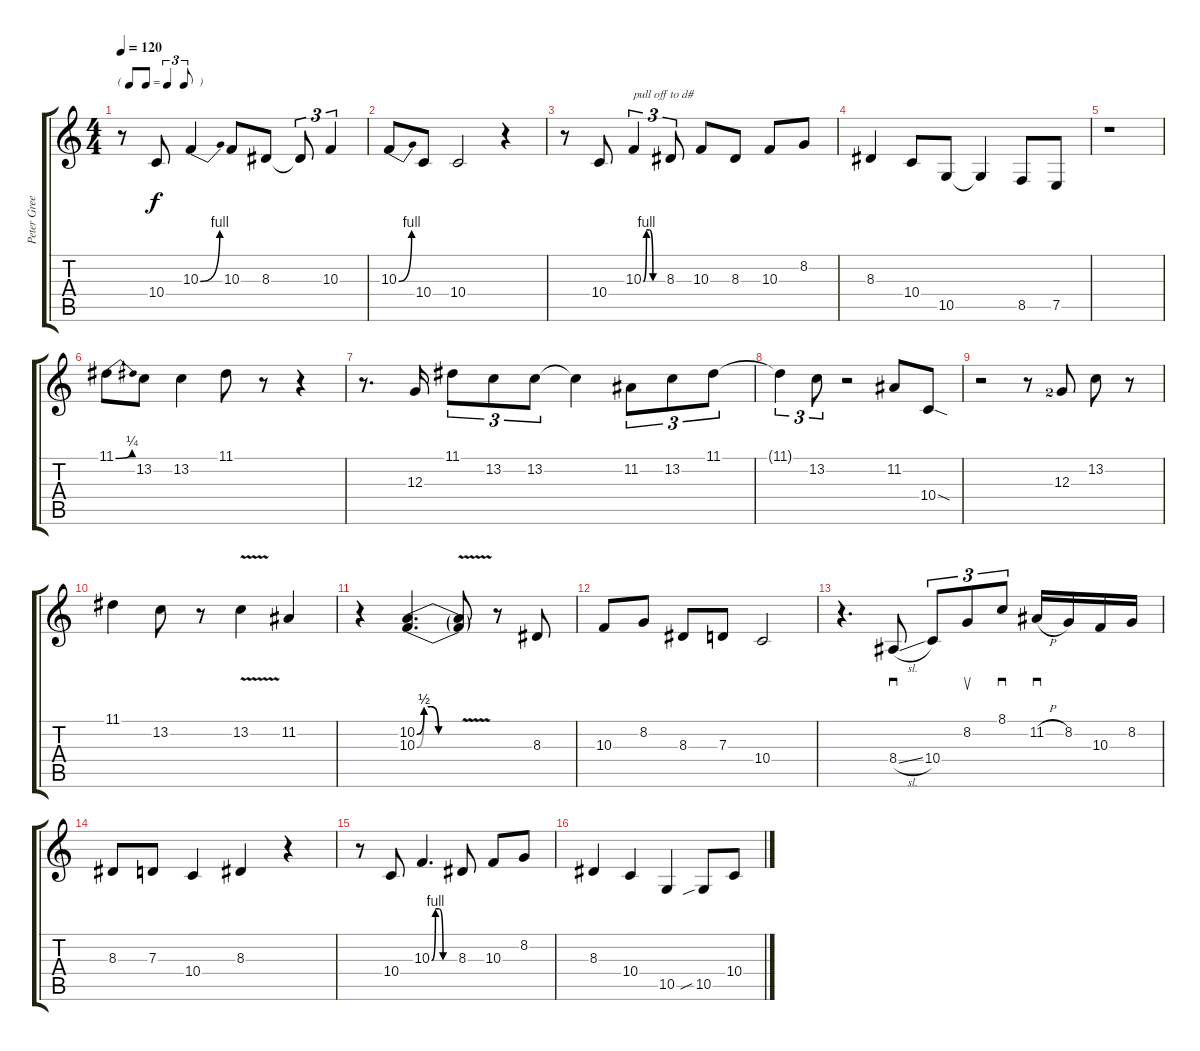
\track ("Peter Green" "Peter Gree") {instrument choiraahs}
\staff {score tabs}
\tuning (E4 B3 G3 D3 A2 E2) {hide}
\ts (4 4)
\tf triplet8th
\tempo 120
\clef g2
\ks c
r.8{dy f} 10.4.8 10.3{be (bend 0 0 60 4)}.4 10.3.8 8.3.8 8.3{t}.8{tu (3 2)} 10.3.4{tu (3 2)} |
10.3{be (bend 0 0 60 4)}.8 10.4.8 10.4.2 r.4 |
r.8 10.4.8 10.3{be (custom 0 0 10 4 20 4 30 0 60 0)}.4{tu (3 2) txt "pull off to d#"} 8.3.8{tu (3 2)} 10.3.8 8.3.8 10.3.8 8.2.8 |
8.3.4 10.4.8 10.5.8 10.5{t}.4 8.5.8 7.5.8 |
r.1 |
11.1{be (bend 0 0 60 1)}.8 13.2.8 13.2.4 11.1.8 r.8 r.4 |
r.8{d} 12.3.16 11.1.8{tu (3 2)} 13.2.8{tu (3 2)} 13.2.8{tu (3 2)} 13.2{t}.4 11.2.8{tu (3 2)} 13.2.8{tu (3 2)} 11.1.8{tu (3 2)} |
11.1{t}.4{tu (3 2)} 13.2.8{tu (3 2)} r.2 11.2.8 10.4{sod}.8 |
r.2 r.8 12.3{lf 3}.8 13.2.8 r.8 |
11.1.4 13.2.8 r.8 13.2{v}.4 11.2.4 |
r.4 (10.2{be (custom 0 0 10 2 20 2 30 0 60 0)} 10.3{be (custom 0 0 10 2 20 2 30 0 60 0)}).4{d} (10.2{v t} 10.3{v t}).8 r.8 8.3.8 |
10.3.8 8.2.8 8.3.8 7.3.8 10.4.2 |
r.4{d} 8.4{sl}.8{sd} 10.4.8{tu (3 2)} 8.2.8{su tu (3 2)} 8.1.8{sd tu (3 2)} 11.2{h}.16{sd} 8.2.16 10.3.16 8.2.16 |
8.3.8 7.3.8 10.4.4 8.3.4 r.4 |
r.8 10.4.8 10.3{be (custom 0 0 10 4 20 4 30 0 60 0)}.4{d} 8.3.8 10.3.8 8.2.8 |
8.3.4 10.4.4 10.5.4 10.5{sib}.8 10.4.8
